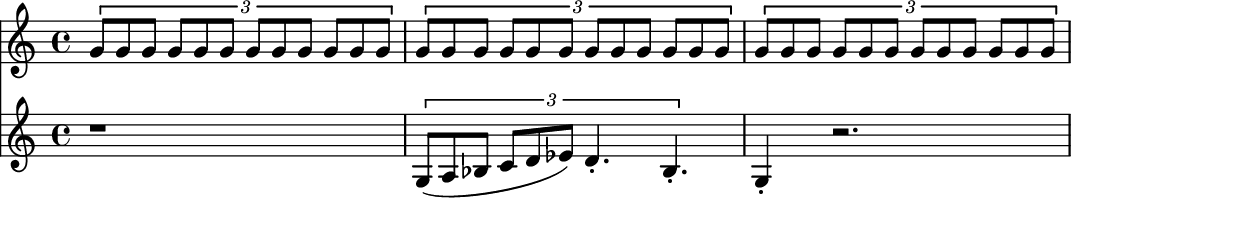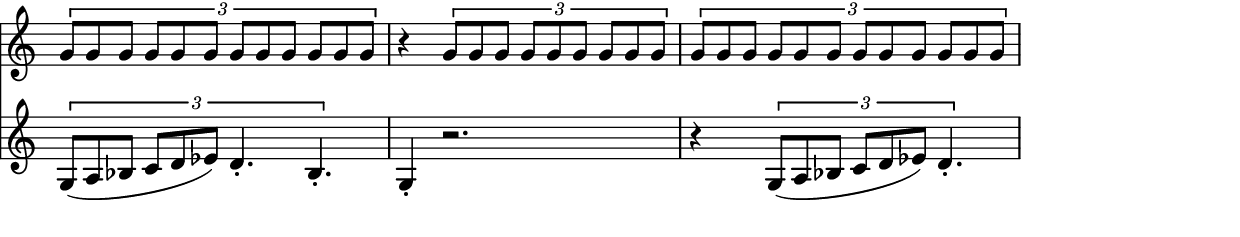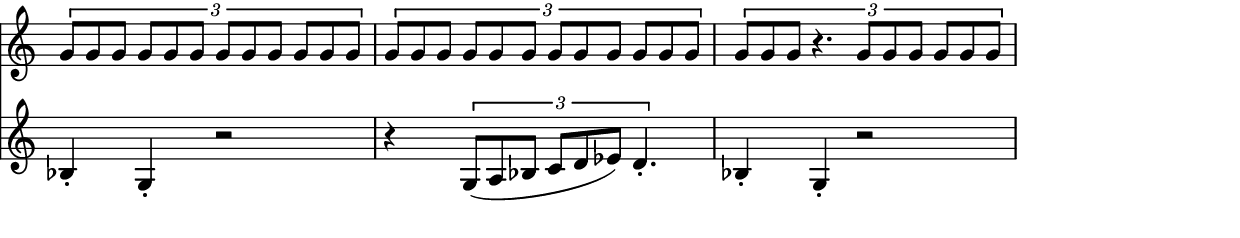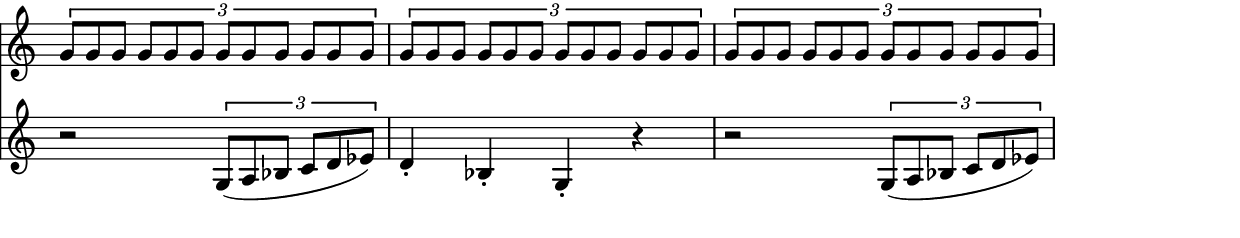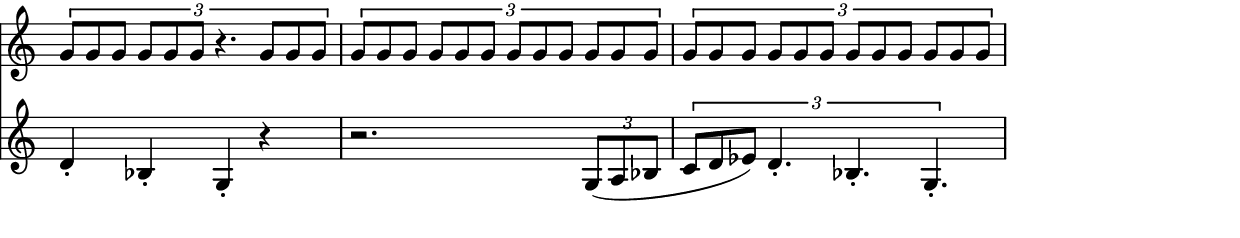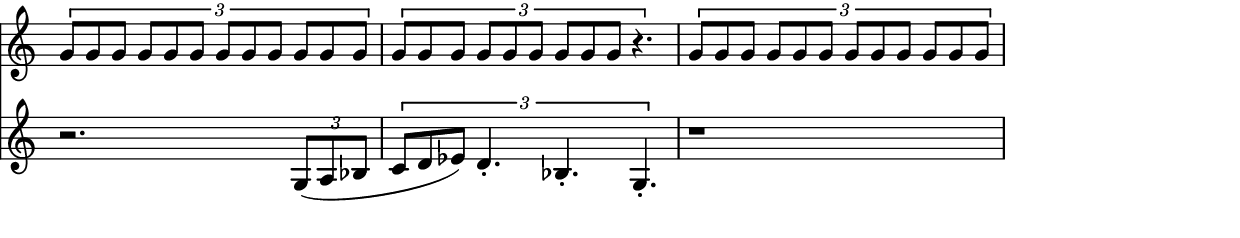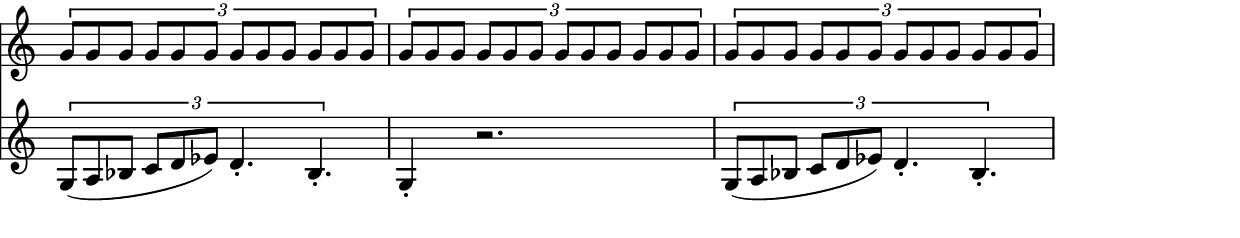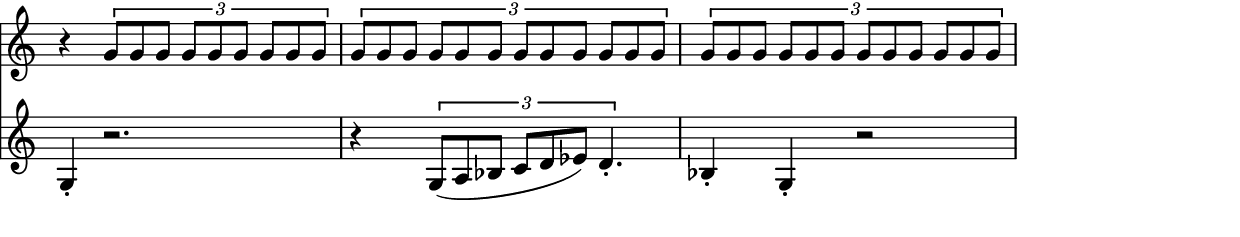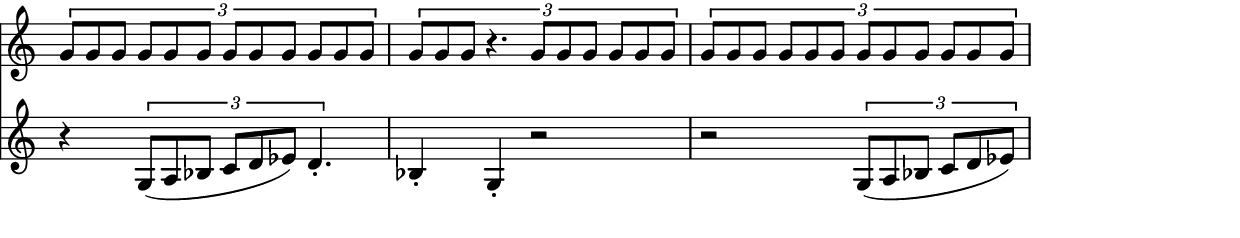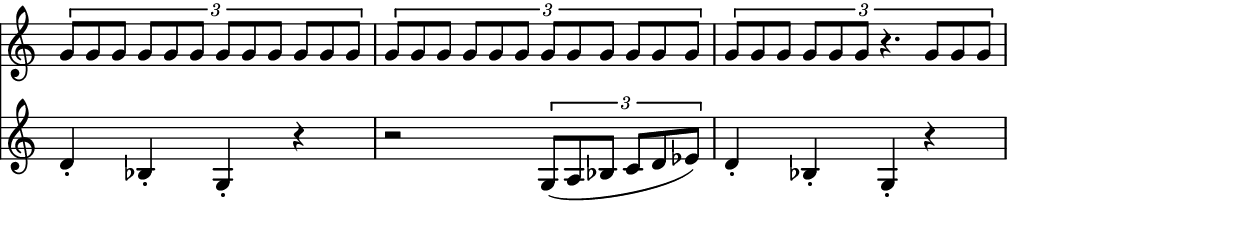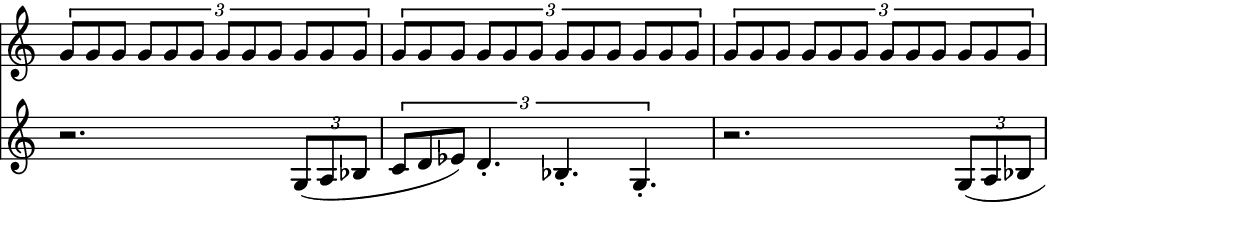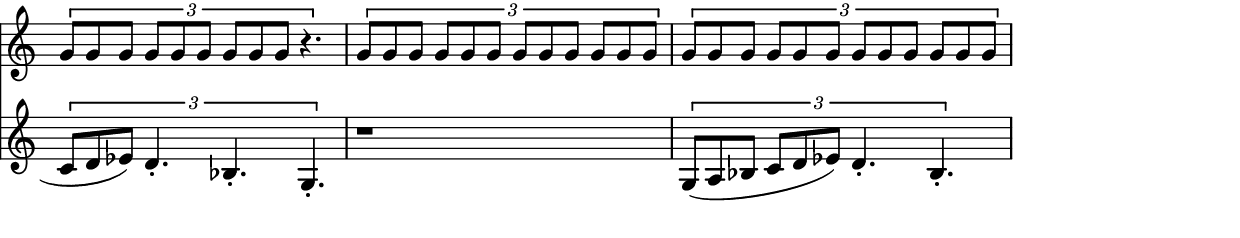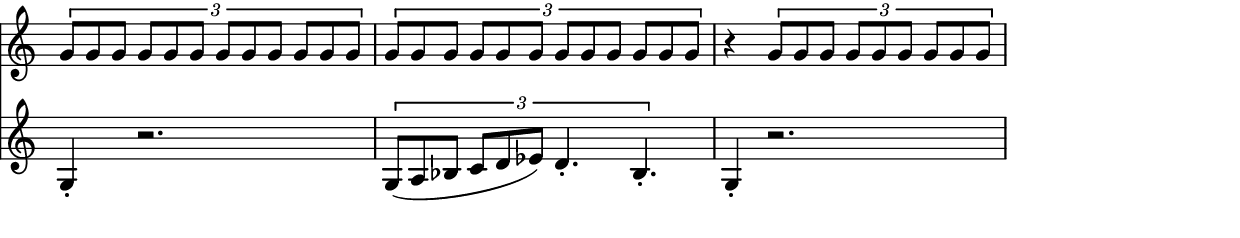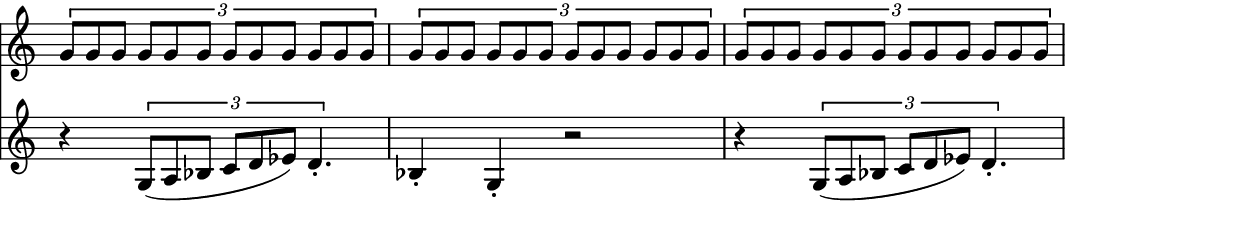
\include "lilypond-book-preamble.ly"
\paper {
  #(define dump-extents #t)

  indent = 0\mm
  line-width = 210\mm - 2.0 * 0.4\in
  ragged-right = ##t
  force-assignment = #""
  line-width = #(- line-width (* mm  3.000000))
}
\layout {
}
<<
    \new Staff {   \set Staff.instrumentName = "" \times 2/3
                                                         {   <g'>8 <g'>8 <g'>8 <g'>8 <g'>8 <g'>8 <g'>8 <g'>8 <g'>8 <g'>8 <g'>8 <g'>8
                                                         } \times 2/3
                                                                  {   <g'>8 <g'>8 <g'>8 <g'>8 <g'>8 <g'>8 <g'>8 <g'>8 <g'>8 <g'>8 <g'>8 <g'>8
                                                                  } \times 2/3
                                                                           {   <g'>8 <g'>8 <g'>8 <g'>8 <g'>8 <g'>8 <g'>8 <g'>8 <g'>8 <g'>8 <g'>8 <g'>8
                                                                           } \times 2/3
                                                                                    {   <g'>8 <g'>8 <g'>8 <g'>8 <g'>8 <g'>8 <g'>8 <g'>8 <g'>8 <g'>8 <g'>8 <g'>8
                                                                                    } r4 \times 2/3
                                                                                                {   <g'>8 <g'>8 <g'>8 <g'>8 <g'>8 <g'>8 <g'>8 <g'>8 <g'>8
                                                                                                } \times 2/3
                                                                                                         {   <g'>8 <g'>8 <g'>8 <g'>8 <g'>8 <g'>8 <g'>8 <g'>8 <g'>8 <g'>8 <g'>8 <g'>8
                                                                                                         } \times 2/3
                                                                                                                  {   <g'>8 <g'>8 <g'>8 <g'>8 <g'>8 <g'>8 <g'>8 <g'>8 <g'>8 <g'>8 <g'>8 <g'>8
                                                                                                                  } \times 2/3
                                                                                                                           {   <g'>8 <g'>8 <g'>8 <g'>8 <g'>8 <g'>8 <g'>8 <g'>8 <g'>8 <g'>8 <g'>8 <g'>8
                                                                                                                           } \times 2/3
                                                                                                                                    {   <g'>8 <g'>8 <g'>8 r4. <g'>8 <g'>8 <g'>8 <g'>8 <g'>8 <g'>8
                                                                                                                                    } \times 2/3
                                                                                                                                             {   <g'>8 <g'>8 <g'>8 <g'>8 <g'>8 <g'>8 <g'>8 <g'>8 <g'>8 <g'>8 <g'>8 <g'>8
                                                                                                                                             } \times 2/3
                                                                                                                                                      {   <g'>8 <g'>8 <g'>8 <g'>8 <g'>8 <g'>8 <g'>8 <g'>8 <g'>8 <g'>8 <g'>8 <g'>8
                                                                                                                                                      } \times 2/3
                                                                                                                                                               {   <g'>8 <g'>8 <g'>8 <g'>8 <g'>8 <g'>8 <g'>8 <g'>8 <g'>8 <g'>8 <g'>8 <g'>8
                                                                                                                                                               } \times 2/3
                                                                                                                                                                        {   <g'>8 <g'>8 <g'>8 <g'>8 <g'>8 <g'>8 r4. <g'>8 <g'>8 <g'>8
                                                                                                                                                                        } \times 2/3
                                                                                                                                                                                 {   <g'>8 <g'>8 <g'>8 <g'>8 <g'>8 <g'>8 <g'>8 <g'>8 <g'>8 <g'>8 <g'>8 <g'>8
                                                                                                                                                                                 } \times 2/3
                                                                                                                                                                                          {   <g'>8 <g'>8 <g'>8 <g'>8 <g'>8 <g'>8 <g'>8 <g'>8 <g'>8 <g'>8 <g'>8 <g'>8
                                                                                                                                                                                          } \times 2/3
                                                                                                                                                                                                   {   <g'>8 <g'>8 <g'>8 <g'>8 <g'>8 <g'>8 <g'>8 <g'>8 <g'>8 <g'>8 <g'>8 <g'>8
                                                                                                                                                                                                   } \times 2/3
                                                                                                                                                                                                            {   <g'>8 <g'>8 <g'>8 <g'>8 <g'>8 <g'>8 <g'>8 <g'>8 <g'>8 r4.
                                                                                                                                                                                                            } \times 2/3
                                                                                                                                                                                                                     {   <g'>8 <g'>8 <g'>8 <g'>8 <g'>8 <g'>8 <g'>8 <g'>8 <g'>8 <g'>8 <g'>8 <g'>8
                                                                                                                                                                                                                     } \times 2/3
                                                                                                                                                                                                                              {   <g'>8 <g'>8 <g'>8 <g'>8 <g'>8 <g'>8 <g'>8 <g'>8 <g'>8 <g'>8 <g'>8 <g'>8
                                                                                                                                                                                                                              } \times 2/3
                                                                                                                                                                                                                                       {   <g'>8 <g'>8 <g'>8 <g'>8 <g'>8 <g'>8 <g'>8 <g'>8 <g'>8 <g'>8 <g'>8 <g'>8
                                                                                                                                                                                                                                       } \times 2/3
                                                                                                                                                                                                                                                {   <g'>8 <g'>8 <g'>8 <g'>8 <g'>8 <g'>8 <g'>8 <g'>8 <g'>8 <g'>8 <g'>8 <g'>8
                                                                                                                                                                                                                                                } r4 \times 2/3
                                                                                                                                                                                                                                                            {   <g'>8 <g'>8 <g'>8 <g'>8 <g'>8 <g'>8 <g'>8 <g'>8 <g'>8
                                                                                                                                                                                                                                                            } \times 2/3
                                                                                                                                                                                                                                                                     {   <g'>8 <g'>8 <g'>8 <g'>8 <g'>8 <g'>8 <g'>8 <g'>8 <g'>8 <g'>8 <g'>8 <g'>8
                                                                                                                                                                                                                                                                     } \times 2/3
                                                                                                                                                                                                                                                                              {   <g'>8 <g'>8 <g'>8 <g'>8 <g'>8 <g'>8 <g'>8 <g'>8 <g'>8 <g'>8 <g'>8 <g'>8
                                                                                                                                                                                                                                                                              } \times 2/3
                                                                                                                                                                                                                                                                                       {   <g'>8 <g'>8 <g'>8 <g'>8 <g'>8 <g'>8 <g'>8 <g'>8 <g'>8 <g'>8 <g'>8 <g'>8
                                                                                                                                                                                                                                                                                       } \times 2/3
                                                                                                                                                                                                                                                                                                {   <g'>8 <g'>8 <g'>8 r4. <g'>8 <g'>8 <g'>8 <g'>8 <g'>8 <g'>8
                                                                                                                                                                                                                                                                                                } \times 2/3
                                                                                                                                                                                                                                                                                                         {   <g'>8 <g'>8 <g'>8 <g'>8 <g'>8 <g'>8 <g'>8 <g'>8 <g'>8 <g'>8 <g'>8 <g'>8
                                                                                                                                                                                                                                                                                                         } \times 2/3
                                                                                                                                                                                                                                                                                                                  {   <g'>8 <g'>8 <g'>8 <g'>8 <g'>8 <g'>8 <g'>8 <g'>8 <g'>8 <g'>8 <g'>8 <g'>8
                                                                                                                                                                                                                                                                                                                  } \times 2/3
                                                                                                                                                                                                                                                                                                                           {   <g'>8 <g'>8 <g'>8 <g'>8 <g'>8 <g'>8 <g'>8 <g'>8 <g'>8 <g'>8 <g'>8 <g'>8
                                                                                                                                                                                                                                                                                                                           } \times 2/3
                                                                                                                                                                                                                                                                                                                                    {   <g'>8 <g'>8 <g'>8 <g'>8 <g'>8 <g'>8 r4. <g'>8 <g'>8 <g'>8
                                                                                                                                                                                                                                                                                                                                    } \times 2/3
                                                                                                                                                                                                                                                                                                                                             {   <g'>8 <g'>8 <g'>8 <g'>8 <g'>8 <g'>8 <g'>8 <g'>8 <g'>8 <g'>8 <g'>8 <g'>8
                                                                                                                                                                                                                                                                                                                                             } \times 2/3
                                                                                                                                                                                                                                                                                                                                                      {   <g'>8 <g'>8 <g'>8 <g'>8 <g'>8 <g'>8 <g'>8 <g'>8 <g'>8 <g'>8 <g'>8 <g'>8
                                                                                                                                                                                                                                                                                                                                                      } \times 2/3
                                                                                                                                                                                                                                                                                                                                                               {   <g'>8 <g'>8 <g'>8 <g'>8 <g'>8 <g'>8 <g'>8 <g'>8 <g'>8 <g'>8 <g'>8 <g'>8
                                                                                                                                                                                                                                                                                                                                                               } \times 2/3
                                                                                                                                                                                                                                                                                                                                                                        {   <g'>8 <g'>8 <g'>8 <g'>8 <g'>8 <g'>8 <g'>8 <g'>8 <g'>8 r4.
                                                                                                                                                                                                                                                                                                                                                                        } \times 2/3
                                                                                                                                                                                                                                                                                                                                                                                 {   <g'>8 <g'>8 <g'>8 <g'>8 <g'>8 <g'>8 <g'>8 <g'>8 <g'>8 <g'>8 <g'>8 <g'>8
                                                                                                                                                                                                                                                                                                                                                                                 } \times 2/3
                                                                                                                                                                                                                                                                                                                                                                                          {   <g'>8 <g'>8 <g'>8 <g'>8 <g'>8 <g'>8 <g'>8 <g'>8 <g'>8 <g'>8 <g'>8 <g'>8
                                                                                                                                                                                                                                                                                                                                                                                          } \times 2/3
                                                                                                                                                                                                                                                                                                                                                                                                   {   <g'>8 <g'>8 <g'>8 <g'>8 <g'>8 <g'>8 <g'>8 <g'>8 <g'>8 <g'>8 <g'>8 <g'>8
                                                                                                                                                                                                                                                                                                                                                                                                   } \times 2/3
                                                                                                                                                                                                                                                                                                                                                                                                            {   <g'>8 <g'>8 <g'>8 <g'>8 <g'>8 <g'>8 <g'>8 <g'>8 <g'>8 <g'>8 <g'>8 <g'>8
                                                                                                                                                                                                                                                                                                                                                                                                            } r4 \times 2/3
                                                                                                                                                                                                                                                                                                                                                                                                                        {   <g'>8 <g'>8 <g'>8 <g'>8 <g'>8 <g'>8 <g'>8 <g'>8 <g'>8
                                                                                                                                                                                                                                                                                                                                                                                                                        } \times 2/3
                                                                                                                                                                                                                                                                                                                                                                                                                                 {   <g'>8 <g'>8 <g'>8 <g'>8 <g'>8 <g'>8 <g'>8 <g'>8 <g'>8 <g'>8 <g'>8 <g'>8
                                                                                                                                                                                                                                                                                                                                                                                                                                 } \times 2/3
                                                                                                                                                                                                                                                                                                                                                                                                                                          {   <g'>8 <g'>8 <g'>8 <g'>8 <g'>8 <g'>8 <g'>8 <g'>8 <g'>8 <g'>8 <g'>8 <g'>8
                                                                                                                                                                                                                                                                                                                                                                                                                                          } \times 2/3
                                                                                                                                                                                                                                                                                                                                                                                                                                                   {   <g'>8 <g'>8 <g'>8 <g'>8 <g'>8 <g'>8 <g'>8 <g'>8 <g'>8 <g'>8 <g'>8 <g'>8
                                                                                                                                                                                                                                                                                                                                                                                                                                                   } \times 2/3
                                                                                                                                                                                                                                                                                                                                                                                                                                                            {   <g'>8 <g'>8 <g'>8
                                                                                                                                                                                                                                                                                                                                                                                                                                                            }
               }
    \new Staff {   \set Staff.instrumentName = "" r1 \times 2/3
                                                            {   <g>8( <a>8 <bes>8 <c'>8 <d'>8 <ees'>8) <d'>4.-. <bes>4.-.
                                                            } <g>4-. r2. \times 2/3
                                                                                {   <g>8( <a>8 <bes>8 <c'>8 <d'>8 <ees'>8) <d'>4.-. <bes>4.-.
                                                                                } <g>4-. r2. r4 \times 2/3
                                                                                                       {   <g>8( <a>8 <bes>8 <c'>8 <d'>8 <ees'>8) <d'>4.-.
                                                                                                       } <bes>4-. <g>4-. r2 r4 \times 2/3
                                                                                                                                      {   <g>8( <a>8 <bes>8 <c'>8 <d'>8 <ees'>8) <d'>4.-.
                                                                                                                                      } <bes>4-. <g>4-. r2 r2 \times 2/3
                                                                                                                                                                     {   <g>8( <a>8 <bes>8 <c'>8 <d'>8 <ees'>8)
                                                                                                                                                                     } <d'>4-. <bes>4-. <g>4-. r4 r2 \times 2/3
                                                                                                                                                                                                            {   <g>8( <a>8 <bes>8 <c'>8 <d'>8 <ees'>8)
                                                                                                                                                                                                            } <d'>4-. <bes>4-. <g>4-. r4 r2. \times 2/3
                                                                                                                                                                                                                                                    {   <g>8( <a>8 <bes>8
                                                                                                                                                                                                                                                    } \times 2/3
                                                                                                                                                                                                                                                             {   <c'>8 <d'>8 <ees'>8) <d'>4.-. <bes>4.-. <g>4.-.
                                                                                                                                                                                                                                                             } r2. \times 2/3
                                                                                                                                                                                                                                                                          {   <g>8( <a>8 <bes>8
                                                                                                                                                                                                                                                                          } \times 2/3
                                                                                                                                                                                                                                                                                   {   <c'>8 <d'>8 <ees'>8) <d'>4.-. <bes>4.-. <g>4.-.
                                                                                                                                                                                                                                                                                   } r1 \times 2/3
                                                                                                                                                                                                                                                                                               {   <g>8( <a>8 <bes>8 <c'>8 <d'>8 <ees'>8) <d'>4.-. <bes>4.-.
                                                                                                                                                                                                                                                                                               } <g>4-. r2. \times 2/3
                                                                                                                                                                                                                                                                                                                   {   <g>8( <a>8 <bes>8 <c'>8 <d'>8 <ees'>8) <d'>4.-. <bes>4.-.
                                                                                                                                                                                                                                                                                                                   } <g>4-. r2. r4 \times 2/3
                                                                                                                                                                                                                                                                                                                                          {   <g>8( <a>8 <bes>8 <c'>8 <d'>8 <ees'>8) <d'>4.-.
                                                                                                                                                                                                                                                                                                                                          } <bes>4-. <g>4-. r2 r4 \times 2/3
                                                                                                                                                                                                                                                                                                                                                                         {   <g>8( <a>8 <bes>8 <c'>8 <d'>8 <ees'>8) <d'>4.-.
                                                                                                                                                                                                                                                                                                                                                                         } <bes>4-. <g>4-. r2 r2 \times 2/3
                                                                                                                                                                                                                                                                                                                                                                                                        {   <g>8( <a>8 <bes>8 <c'>8 <d'>8 <ees'>8)
                                                                                                                                                                                                                                                                                                                                                                                                        } <d'>4-. <bes>4-. <g>4-. r4 r2 \times 2/3
                                                                                                                                                                                                                                                                                                                                                                                                                                               {   <g>8( <a>8 <bes>8 <c'>8 <d'>8 <ees'>8)
                                                                                                                                                                                                                                                                                                                                                                                                                                               } <d'>4-. <bes>4-. <g>4-. r4 r2. \times 2/3
                                                                                                                                                                                                                                                                                                                                                                                                                                                                                       {   <g>8( <a>8 <bes>8
                                                                                                                                                                                                                                                                                                                                                                                                                                                                                       } \times 2/3
                                                                                                                                                                                                                                                                                                                                                                                                                                                                                                {   <c'>8 <d'>8 <ees'>8) <d'>4.-. <bes>4.-. <g>4.-.
                                                                                                                                                                                                                                                                                                                                                                                                                                                                                                } r2. \times 2/3
                                                                                                                                                                                                                                                                                                                                                                                                                                                                                                             {   <g>8( <a>8 <bes>8
                                                                                                                                                                                                                                                                                                                                                                                                                                                                                                             } \times 2/3
                                                                                                                                                                                                                                                                                                                                                                                                                                                                                                                      {   <c'>8 <d'>8 <ees'>8) <d'>4.-. <bes>4.-. <g>4.-.
                                                                                                                                                                                                                                                                                                                                                                                                                                                                                                                      } r1 \times 2/3
                                                                                                                                                                                                                                                                                                                                                                                                                                                                                                                                  {   <g>8( <a>8 <bes>8 <c'>8 <d'>8 <ees'>8) <d'>4.-. <bes>4.-.
                                                                                                                                                                                                                                                                                                                                                                                                                                                                                                                                  } <g>4-. r2. \times 2/3
                                                                                                                                                                                                                                                                                                                                                                                                                                                                                                                                                      {   <g>8( <a>8 <bes>8 <c'>8 <d'>8 <ees'>8) <d'>4.-. <bes>4.-.
                                                                                                                                                                                                                                                                                                                                                                                                                                                                                                                                                      } <g>4-. r2. r4 \times 2/3
                                                                                                                                                                                                                                                                                                                                                                                                                                                                                                                                                                             {   <g>8( <a>8 <bes>8 <c'>8 <d'>8 <ees'>8) <d'>4.-.
                                                                                                                                                                                                                                                                                                                                                                                                                                                                                                                                                                             } <bes>4-. <g>4-. r2 r4 \times 2/3
                                                                                                                                                                                                                                                                                                                                                                                                                                                                                                                                                                                                            {   <g>8( <a>8 <bes>8 <c'>8 <d'>8 <ees'>8) <d'>4.-.
                                                                                                                                                                                                                                                                                                                                                                                                                                                                                                                                                                                                            } <bes>4-. <g>4-.
               }
>>